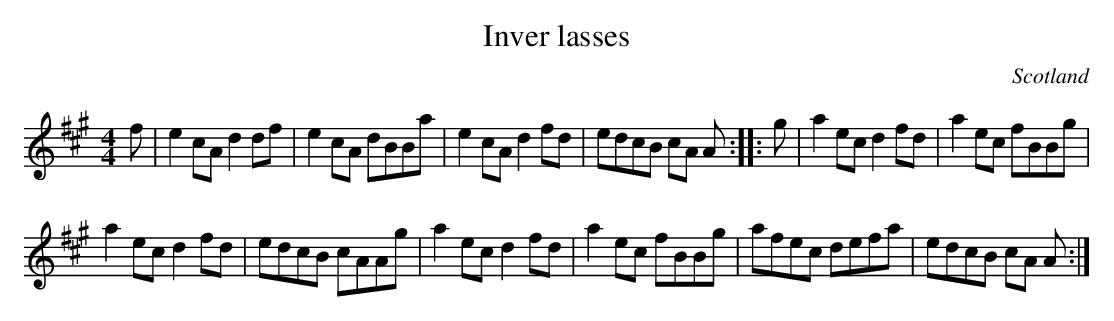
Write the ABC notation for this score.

X:1
T:Inver lasses
M:4/4
O:Scotland
K:A
f|\
e2cA d2df|e2cA dBBa|e2cA d2fd|edcB cA A::\
g|\
a2ec d2fd|a2ec fBBg|
a2ec d2fd|edcB cAAg|\
a2ec d2fd|a2ec fBBg|afec defa|edcB cA A:|
